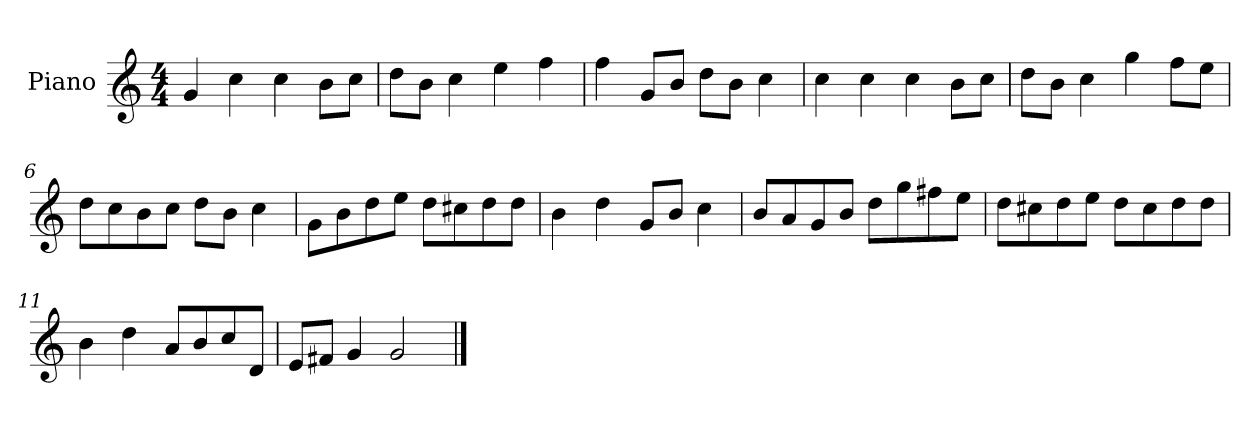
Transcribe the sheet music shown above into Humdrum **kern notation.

**kern
*part1
*staff1
*I"Piano
*I'P-no
*clefG2
*k[]
*M4/4
*MM90
=1
4g/
4cc\
4cc\
8b\L
8cc\J
=2
8dd\L
8b\J
4cc\
4ee\
4ff\
=3
4ff\
8g/L
8b/J
8dd\L
8b\J
4cc\
=4
4cc\
4cc\
4cc\
8b\L
8cc\J
=5
8dd\L
8b\J
4cc\
4gg\
8ff\L
8ee\J
=6
8dd\L
8cc\
8b\
8cc\J
8dd\L
8b\J
4cc\
!!LO:LB:g=z
=7
8g\L
8b\
8dd\
8ee\J
8dd\L
8cc#X\
8dd\
8dd\J
=8
4b\
4dd\
8g/L
8b/J
4cc\
=9
8b/L
8a/
8g/
8b/J
8dd\L
8gg\
8ff#X\
8ee\J
=10
8dd\L
8cc#X\
8dd\
8ee\J
8dd\L
8cc#\
8dd\
8dd\J
=11
4b\
4dd\
8a/L
8b/
8cc/
8d/J
=12
8e/L
8f#X/J
4g/
2g/
==
*-
